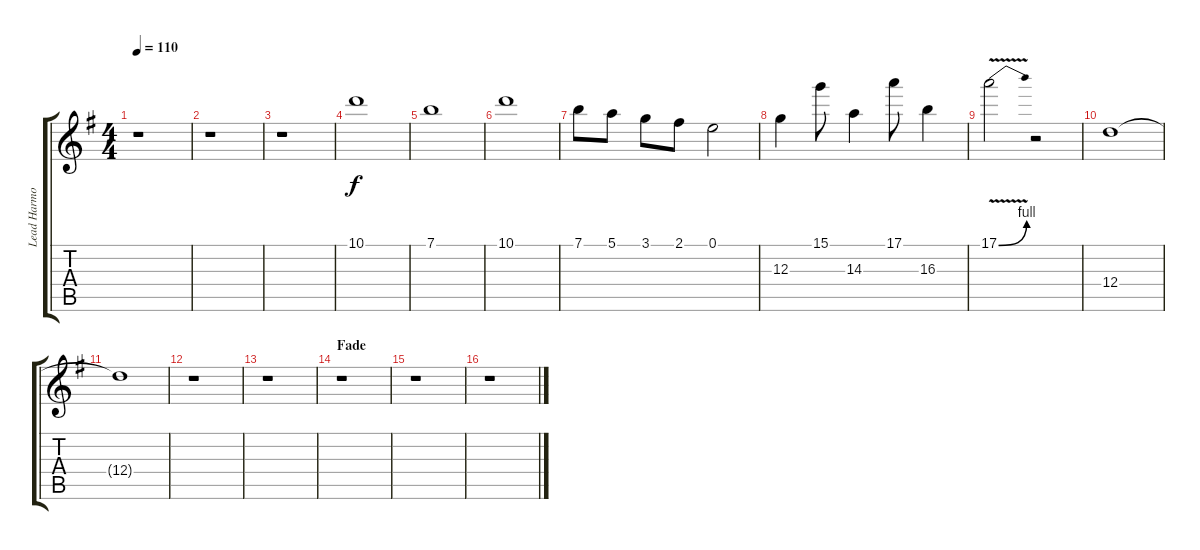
\track ("Lead Harmonies" "Lead Harmo") {instrument distortionguitar}
\staff {score tabs}
\tuning (E4 B3 G3 D3 A2 E2) {hide}
\ts (4 4)
\tempo 110
\clef g2
\ks g
r.1{dy f} |
r.1 |
r.1 |
10.1.1 |
7.1.1 |
10.1.1 |
7.1.8 5.1.8 3.1.8 2.1.8 0.1.2 |
12.3.4 15.1.8 14.3.4 17.1.8 16.3.4 |
17.1{be (bend 0 0 60 4) v}.2 r.2 |
12.4.1 |
12.4{t}.1 |
r.1 |
r.1 |
\section ("" "Fade")
r.1 |
r.1 |
r.1
